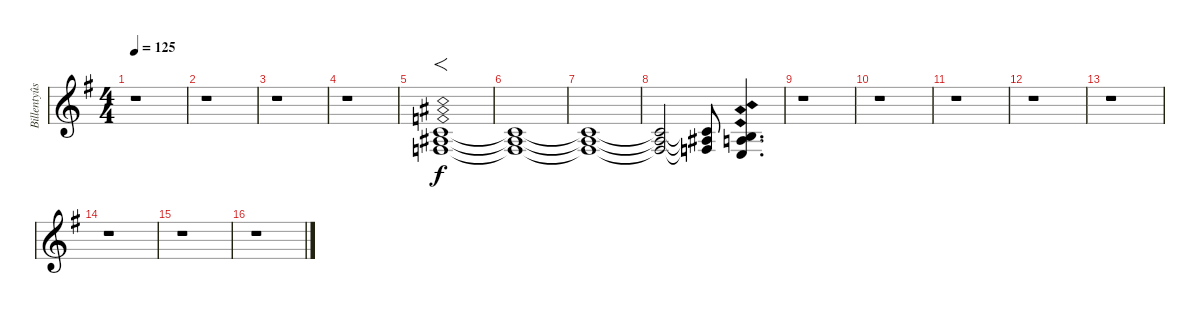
\track ("Billentyûs 2 (Mats Olausson)" "Billentyûs") {instrument lead1square}
\staff {score}
\tuning (E4 B3 G3 D3 A2 E2 B1) {hide}
\ts (4 4)
\tempo 125
\clef g2
\ks g
r.1{dy f} |
r.1 |
r.1 |
r.1 |
(1.2{ph 12} 3.3{ph 12} 3.4{ph 12}).1{f} |
(1.2{t} 3.3{t} 3.4{t}).1 |
(1.2{t} 3.3{t} 3.4{t}).1 |
(1.2{t} 3.3{t} 3.4{t}).2 (1.2{t} 3.3{t} 3.4{t}).8 (0.2{ph 12} 2.3{ph 12} 2.4{ph 12}).4{d} |
r.1 |
r.1 |
r.1 |
r.1 |
r.1 |
r.1 |
r.1 |
r.1
